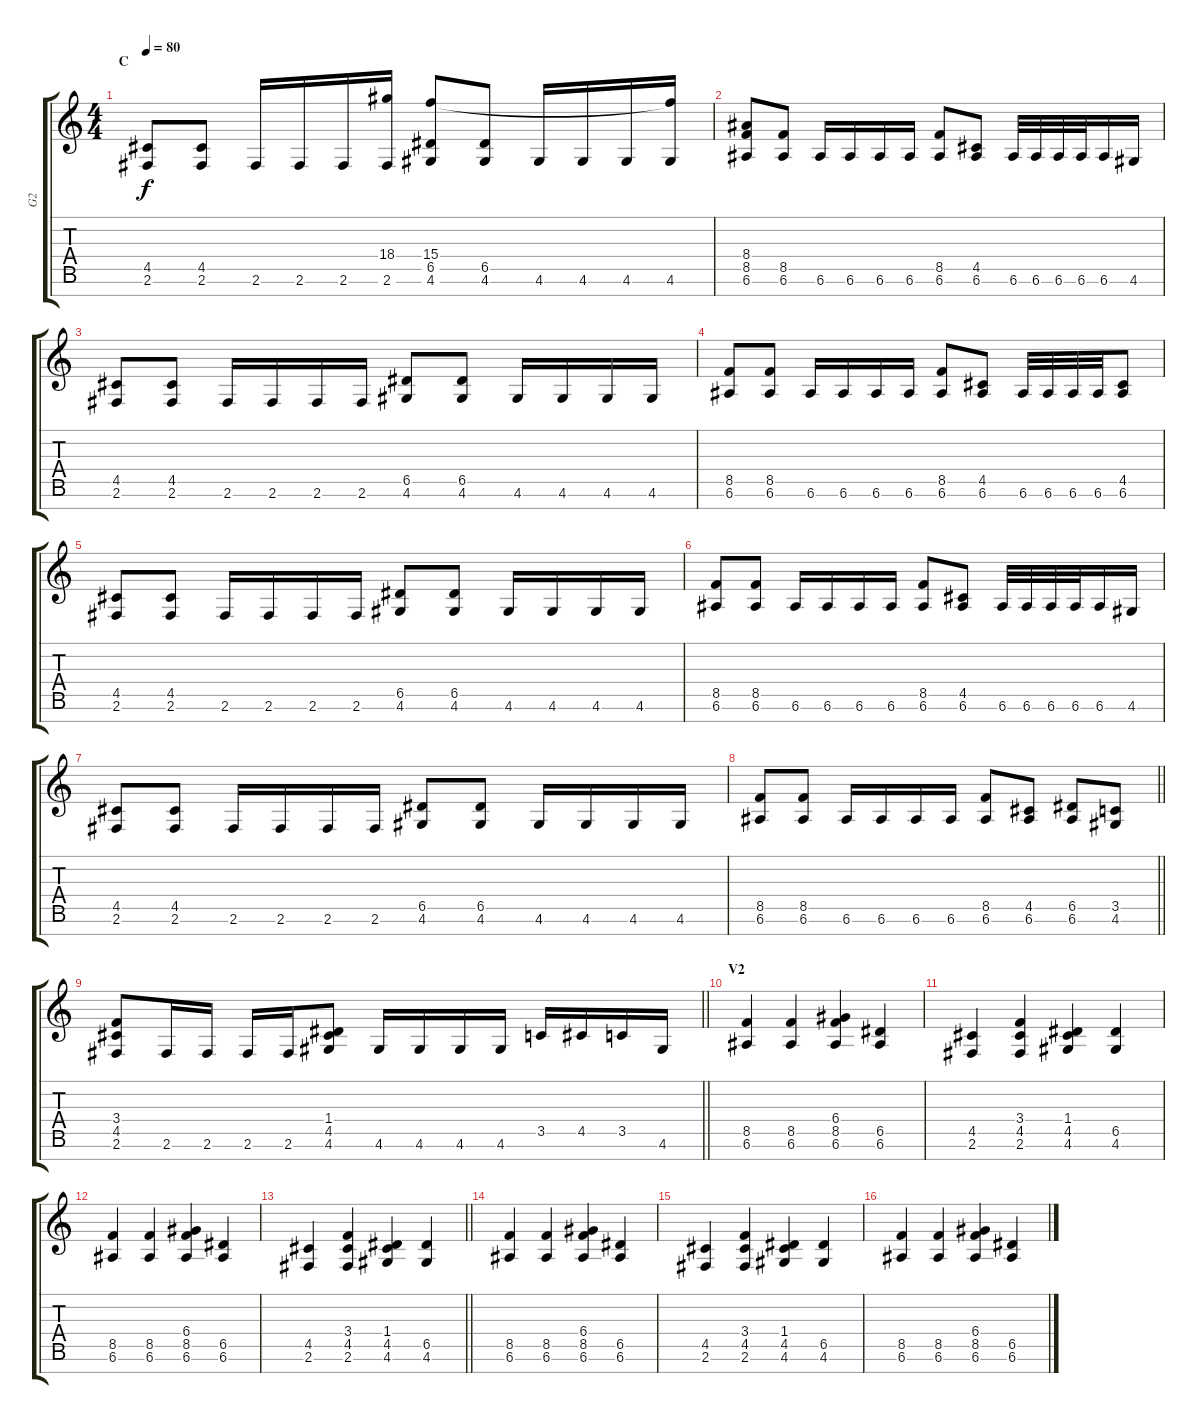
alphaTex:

\track ("G2" "G2") {instrument distortionguitar}
\staff {score tabs}
\tuning (E4 B3 G3 D3 A2 E2 B1) {hide}
\ts (4 4)
\section ("" "C")
\tempo 80
\clef g2
\ks c
(4.5 2.6).8{dy f} (4.5 2.6).8 2.6.16 2.6.16 2.6.16 (18.4{t} 2.6).16 (15.4 6.5 4.6).8 (6.5 4.6).8 4.6.16 4.6.16 4.6.16 (15.4{t} 4.6).16 |
(8.4 8.5 6.6).8 (8.5 6.6).8 6.6.16 6.6.16 6.6.16 6.6.16 (8.5 6.6).8 (4.5 6.6).8 6.6.32 6.6.32 6.6.32 6.6.32 6.6.16 4.6.16 |
(4.5 2.6).8 (4.5 2.6).8 2.6.16 2.6.16 2.6.16 2.6.16 (6.5 4.6).8 (6.5 4.6).8 4.6.16 4.6.16 4.6.16 4.6.16 |
(8.5 6.6).8 (8.5 6.6).8 6.6.16 6.6.16 6.6.16 6.6.16 (8.5 6.6).8 (4.5 6.6).8 6.6.32 6.6.32 6.6.32 6.6.32 (4.5 6.6).8 |
(4.5 2.6).8 (4.5 2.6).8 2.6.16 2.6.16 2.6.16 2.6.16 (6.5 4.6).8 (6.5 4.6).8 4.6.16 4.6.16 4.6.16 4.6.16 |
(8.5 6.6).8 (8.5 6.6).8 6.6.16 6.6.16 6.6.16 6.6.16 (8.5 6.6).8 (4.5 6.6).8 6.6.32 6.6.32 6.6.32 6.6.32 6.6.16 4.6.16 |
(4.5 2.6).8 (4.5 2.6).8 2.6.16 2.6.16 2.6.16 2.6.16 (6.5 4.6).8 (6.5 4.6).8 4.6.16 4.6.16 4.6.16 4.6.16 |
\barLineRight lightlight
(8.5 6.6).8 (8.5 6.6).8 6.6.16 6.6.16 6.6.16 6.6.16 (8.5 6.6).8 (4.5 6.6).8 (6.5 6.6).8 (3.5 4.6).8 |
\section ("" "")
\barLineRight lightlight
(3.4 4.5 2.6).8 2.6.16 2.6.16 2.6.16 2.6.16 (1.4 4.5 4.6).8 4.6.16 4.6.16 4.6.16 4.6.16 3.5.16 4.5.16 3.5.16 4.6.16 |
\section ("" "V2")
(8.5 6.6).4 (8.5 6.6).4 (6.4 8.5 6.6).4 (6.5 6.6).4 |
(4.5 2.6).4 (3.4 4.5 2.6).4 (1.4 4.5 4.6).4 (6.5 4.6).4 |
(8.5 6.6).4 (8.5 6.6).4 (6.4 8.5 6.6).4 (6.5 6.6).4 |
\barLineRight lightlight
(4.5 2.6).4 (3.4 4.5 2.6).4 (1.4 4.5 4.6).4 (6.5 4.6).4 |
(8.5 6.6).4 (8.5 6.6).4 (6.4 8.5 6.6).4 (6.5 6.6).4 |
(4.5 2.6).4 (3.4 4.5 2.6).4 (1.4 4.5 4.6).4 (6.5 4.6).4 |
(8.5 6.6).4 (8.5 6.6).4 (6.4 8.5 6.6).4 (6.5 6.6).4
